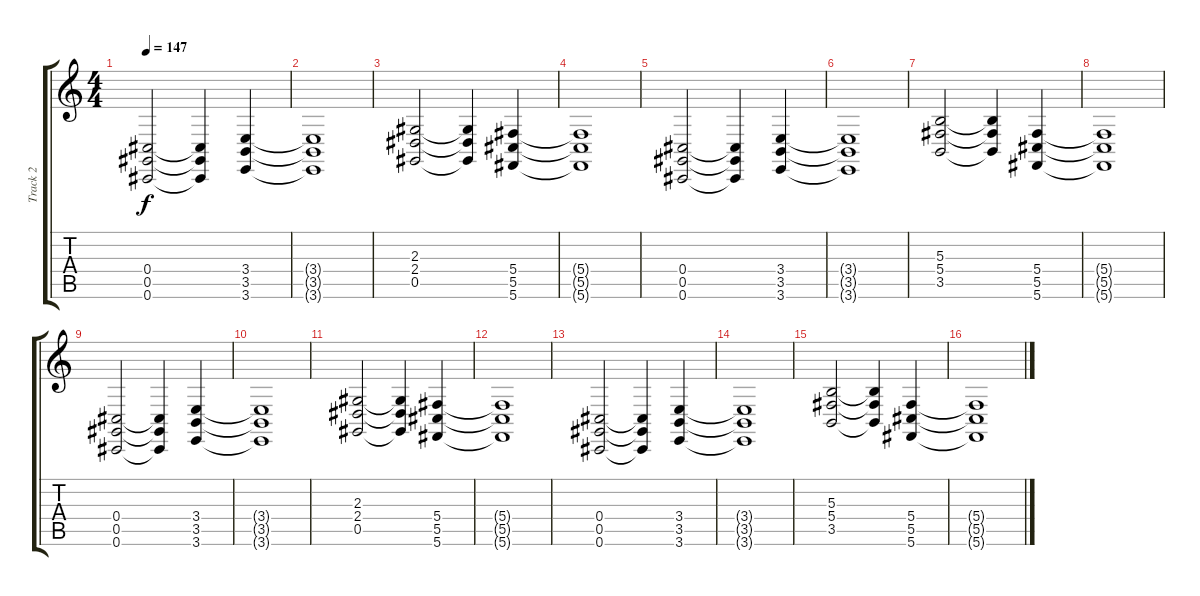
\track ("Track 2" "Track 2") {instrument electricgrandpiano}
\staff {score tabs}
\tuning (Eb4 Bb3 Gb3 Db3 Ab2 Db2) {hide}
\ts (4 4)
\tempo 147
\clef g2
\ks c
(0.4 0.5 0.6).2{dy f} (0.4{t} 0.5{t} 0.6{t}).4 (3.4 3.5 3.6).4 |
(3.4{t} 3.5{t} 3.6{t}).1 |
(2.3 2.4 0.5).2 (2.3{t} 2.4{t} 0.5{t}).4 (5.4 5.5 5.6).4 |
(5.4{t} 5.5{t} 5.6{t}).1 |
(0.4 0.5 0.6).2 (0.4{t} 0.5{t} 0.6{t}).4 (3.4 3.5 3.6).4 |
(3.4{t} 3.5{t} 3.6{t}).1 |
(5.3 5.4 3.5).2 (5.3{t} 5.4{t} 3.5{t}).4 (5.4 5.5 5.6).4 |
(5.4{t} 5.5{t} 5.6{t}).1 |
(0.4 0.5 0.6).2 (0.4{t} 0.5{t} 0.6{t}).4 (3.4 3.5 3.6).4 |
(3.4{t} 3.5{t} 3.6{t}).1 |
(2.3 2.4 0.5).2 (2.3{t} 2.4{t} 0.5{t}).4 (5.4 5.5 5.6).4 |
(5.4{t} 5.5{t} 5.6{t}).1 |
(0.4 0.5 0.6).2 (0.4{t} 0.5{t} 0.6{t}).4 (3.4 3.5 3.6).4 |
(3.4{t} 3.5{t} 3.6{t}).1 |
(5.3 5.4 3.5).2 (5.3{t} 5.4{t} 3.5{t}).4 (5.4 5.5 5.6).4 |
(5.4{t} 5.5{t} 5.6{t}).1
